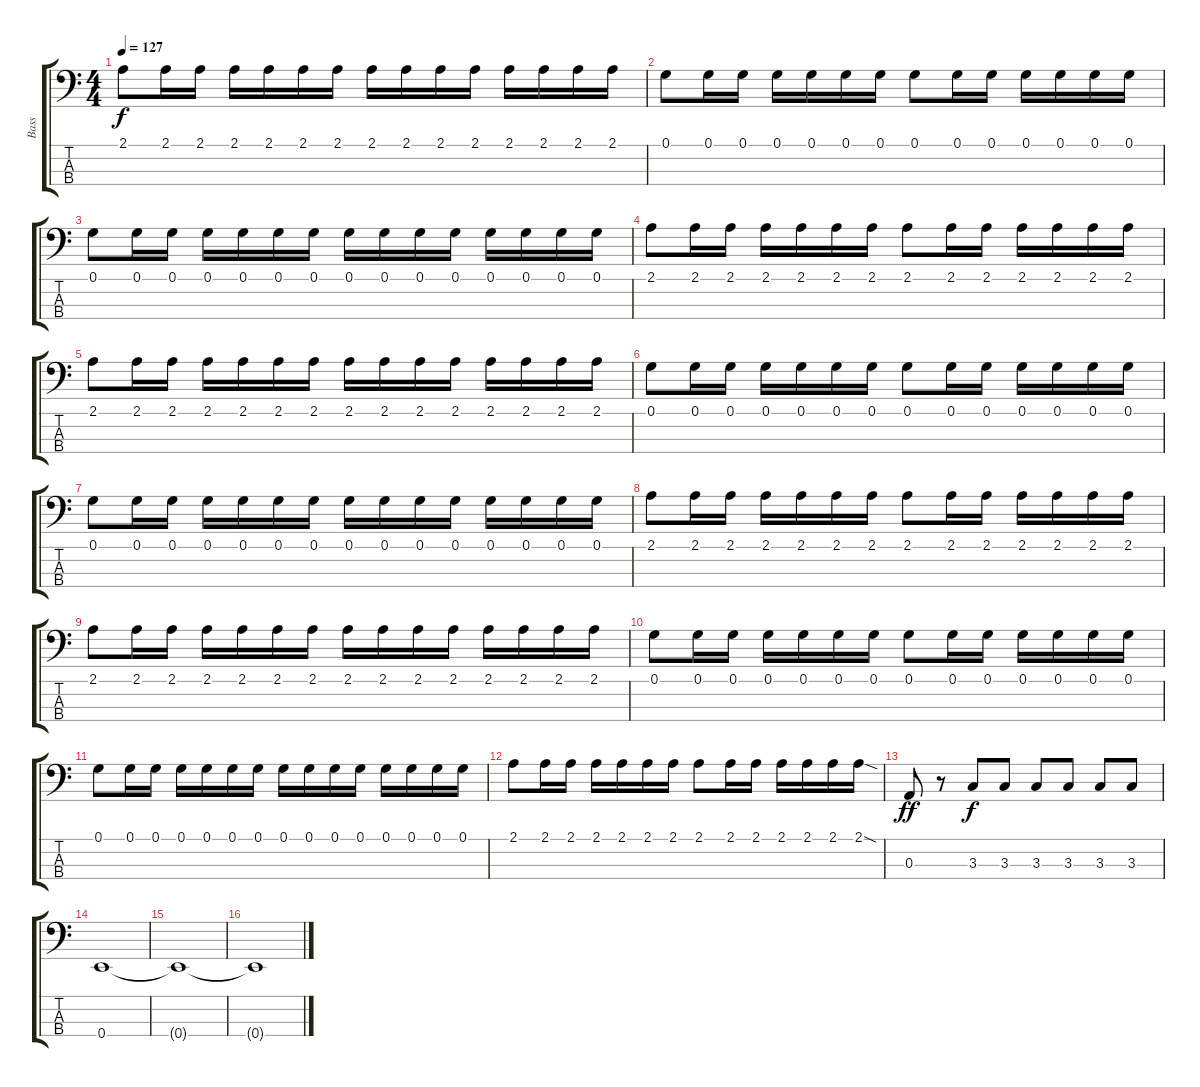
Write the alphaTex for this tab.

\track ("Bass" "Bass") {instrument electricbassfinger}
\staff {score tabs}
\tuning (G2 D2 A1 E1) {hide}
\ts (4 4)
\tempo 127
\clef f4
\ks c
2.1.8{dy f} 2.1.16 2.1.16 2.1.16 2.1.16 2.1.16 2.1.16 2.1.16 2.1.16 2.1.16 2.1.16 2.1.16 2.1.16 2.1.16 2.1.16 |
0.1.8 0.1.16 0.1.16 0.1.16 0.1.16 0.1.16 0.1.16 0.1.8 0.1.16 0.1.16 0.1.16 0.1.16 0.1.16 0.1.16 |
0.1.8 0.1.16 0.1.16 0.1.16 0.1.16 0.1.16 0.1.16 0.1.16 0.1.16 0.1.16 0.1.16 0.1.16 0.1.16 0.1.16 0.1.16 |
2.1.8 2.1.16 2.1.16 2.1.16 2.1.16 2.1.16 2.1.16 2.1.8 2.1.16 2.1.16 2.1.16 2.1.16 2.1.16 2.1.16 |
2.1.8 2.1.16 2.1.16 2.1.16 2.1.16 2.1.16 2.1.16 2.1.16 2.1.16 2.1.16 2.1.16 2.1.16 2.1.16 2.1.16 2.1.16 |
0.1.8 0.1.16 0.1.16 0.1.16 0.1.16 0.1.16 0.1.16 0.1.8 0.1.16 0.1.16 0.1.16 0.1.16 0.1.16 0.1.16 |
0.1.8 0.1.16 0.1.16 0.1.16 0.1.16 0.1.16 0.1.16 0.1.16 0.1.16 0.1.16 0.1.16 0.1.16 0.1.16 0.1.16 0.1.16 |
2.1.8 2.1.16 2.1.16 2.1.16 2.1.16 2.1.16 2.1.16 2.1.8 2.1.16 2.1.16 2.1.16 2.1.16 2.1.16 2.1.16 |
2.1.8 2.1.16 2.1.16 2.1.16 2.1.16 2.1.16 2.1.16 2.1.16 2.1.16 2.1.16 2.1.16 2.1.16 2.1.16 2.1.16 2.1.16 |
0.1.8 0.1.16 0.1.16 0.1.16 0.1.16 0.1.16 0.1.16 0.1.8 0.1.16 0.1.16 0.1.16 0.1.16 0.1.16 0.1.16 |
0.1.8 0.1.16 0.1.16 0.1.16 0.1.16 0.1.16 0.1.16 0.1.16 0.1.16 0.1.16 0.1.16 0.1.16 0.1.16 0.1.16 0.1.16 |
2.1.8 2.1.16 2.1.16 2.1.16 2.1.16 2.1.16 2.1.16 2.1.8 2.1.16 2.1.16 2.1.16 2.1.16 2.1.16 2.1{sod}.16 |
0.3.8{dy ff} r.8 3.3.8{dy f} 3.3.8 3.3.8 3.3.8 3.3.8 3.3.8 |
0.4.1 |
0.4{t}.1 |
0.4{t}.1
